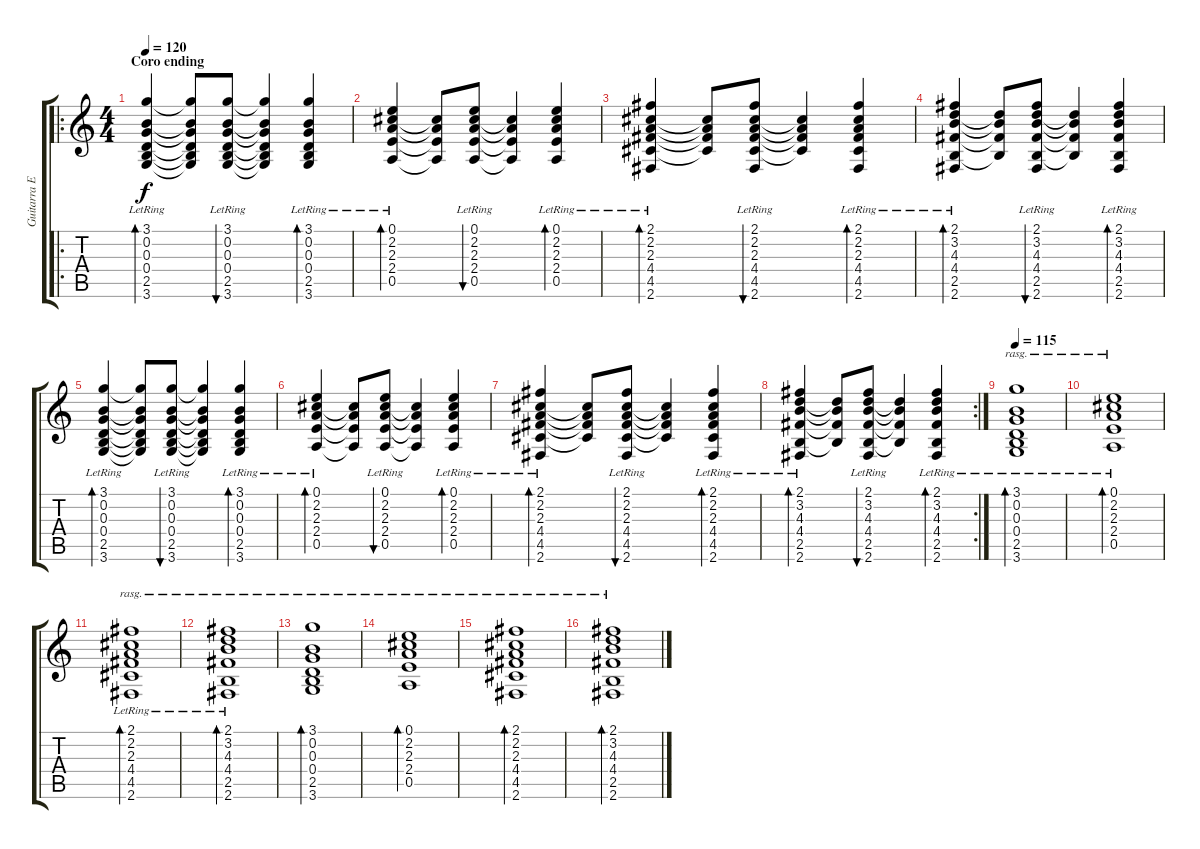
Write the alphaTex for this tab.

\track ("Guitarra Electroacustica" "Guitarra E") {instrument acousticguitarsteel}
\staff {score tabs}
\tuning (E4 B3 G3 D3 A2 E2) {hide}
\ro
\ts (4 4)
\section ("" "Coro ending")
\tempo 120
\clef g2
\ks c
(3.1{lr} 0.2{lr} 0.3{lr} 0.4{lr} 2.5{lr} 3.6{lr}).4{bd 120 dy f} (3.1{t} 0.2{t} 0.3{t} 0.4{t} 2.5{t} 3.6{t}).8 (3.1{lr} 0.2{lr} 0.3{lr} 0.4{lr} 2.5{lr} 3.6{lr}).8{bu 120} (3.1{t} 0.2{t} 0.3{t} 0.4{t} 2.5{t} 3.6{t}).4 (3.1{lr} 0.2{lr} 0.3{lr} 0.4{lr} 2.5{lr} 3.6{lr}).4{bd 120} |
(0.1{lr} 2.2{lr} 2.3{lr} 2.4{lr} 0.5{lr}).4{bd 120} (2.2{t} 2.3{t} 2.4{t} 0.5{t}).8 (0.1{lr} 2.2{lr} 2.3{lr} 2.4{lr} 0.5{lr}).8{bu 120} (2.2{t} 2.3{t} 2.4{t} 0.5{t}).4 (0.1{lr} 2.2{lr} 2.3{lr} 2.4{lr} 0.5{lr}).4{bd 120} |
(2.1{lr} 2.2{lr} 2.3{lr} 4.4{lr} 4.5{lr} 2.6{lr}).4{bd 120} (2.2{t} 2.3{t} 4.4{t} 4.5{t}).8 (2.1{lr} 2.2{lr} 2.3{lr} 4.4{lr} 4.5{lr} 2.6{lr}).8{bu 120} (2.2{t} 2.3{t} 4.4{t} 4.5{t}).4 (2.1{lr} 2.2{lr} 2.3{lr} 4.4{lr} 4.5{lr} 2.6{lr}).4{bd 120} |
(2.1{lr} 3.2{lr} 4.3{lr} 4.4{lr} 2.5{lr} 2.6{lr}).4{bd 120} (3.2{t} 4.3{t} 4.4{t} 2.5{t}).8 (2.1{lr} 3.2{lr} 4.3{lr} 4.4{lr} 2.5{lr} 2.6{lr}).8{bu 120} (3.2{t} 4.3{t} 4.4{t} 2.5{t}).4 (2.1{lr} 3.2{lr} 4.3{lr} 4.4{lr} 2.5{lr} 2.6{lr}).4{bd 120} |
(3.1{lr} 0.2{lr} 0.3{lr} 0.4{lr} 2.5{lr} 3.6{lr}).4{bd 120} (3.1{t} 0.2{t} 0.3{t} 0.4{t} 2.5{t} 3.6{t}).8 (3.1{lr} 0.2{lr} 0.3{lr} 0.4{lr} 2.5{lr} 3.6{lr}).8{bu 120} (3.1{t} 0.2{t} 0.3{t} 0.4{t} 2.5{t} 3.6{t}).4 (3.1{lr} 0.2{lr} 0.3{lr} 0.4{lr} 2.5{lr} 3.6{lr}).4{bd 120} |
(0.1{lr} 2.2{lr} 2.3{lr} 2.4{lr} 0.5{lr}).4{bd 120} (2.2{t} 2.3{t} 2.4{t} 0.5{t}).8 (0.1{lr} 2.2{lr} 2.3{lr} 2.4{lr} 0.5{lr}).8{bu 120} (2.2{t} 2.3{t} 2.4{t} 0.5{t}).4 (0.1{lr} 2.2{lr} 2.3{lr} 2.4{lr} 0.5{lr}).4{bd 120} |
(2.1{lr} 2.2{lr} 2.3{lr} 4.4{lr} 4.5{lr} 2.6{lr}).4{bd 120} (2.2{t} 2.3{t} 4.4{t} 4.5{t}).8 (2.1{lr} 2.2{lr} 2.3{lr} 4.4{lr} 4.5{lr} 2.6{lr}).8{bu 120} (2.2{t} 2.3{t} 4.4{t} 4.5{t}).4 (2.1{lr} 2.2{lr} 2.3{lr} 4.4{lr} 4.5{lr} 2.6{lr}).4{bd 120} |
\rc 2
(2.1{lr} 3.2{lr} 4.3{lr} 4.4{lr} 2.5{lr} 2.6{lr}).4{bd 120} (3.2{t} 4.3{t} 4.4{t} 2.5{t}).8 (2.1{lr} 3.2{lr} 4.3{lr} 4.4{lr} 2.5{lr} 2.6{lr}).8{bu 120} (3.2{t} 4.3{t} 4.4{t} 2.5{t}).4 (2.1{lr} 3.2{lr} 4.3{lr} 4.4{lr} 2.5{lr} 2.6{lr}).4{bd 120} |
\tempo 115
(3.1{lr} 0.2{lr} 0.3{lr} 0.4{lr} 2.5{lr} 3.6{lr}).1{bd 480 rasg ii} |
(0.1{lr} 2.2{lr} 2.3{lr} 2.4{lr} 0.5{lr}).1{bd 480 rasg ii} |
(2.1{lr} 2.2{lr} 2.3{lr} 4.4{lr} 4.5{lr} 2.6{lr}).1{bd 480 rasg ii} |
(2.1{lr} 3.2{lr} 4.3{lr} 4.4{lr} 2.5{lr} 2.6{lr}).1{bd 480 rasg ii} |
(3.1 0.2 0.3 0.4 2.5 3.6).1{bd 480 rasg ii} |
(0.1 2.2 2.3 2.4 0.5).1{bd 480 rasg ii} |
(2.1 2.2 2.3 4.4 4.5 2.6).1{bd 480 rasg ii} |
(2.1 3.2 4.3 4.4 2.5 2.6).1{bd 480 rasg ii}
